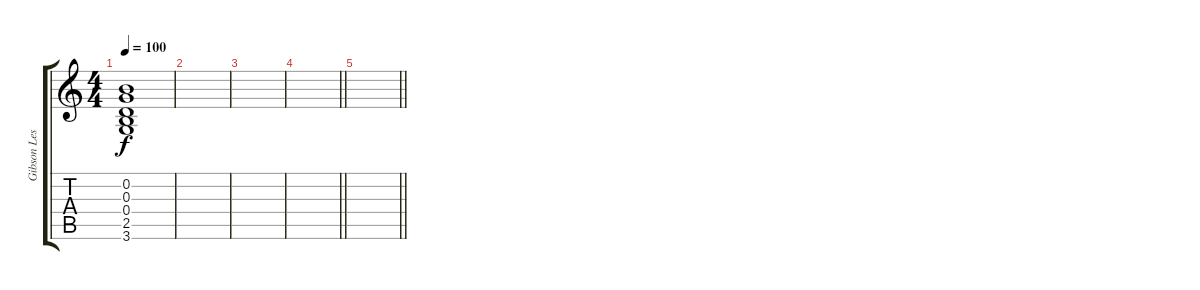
\track ("Gibson Les Paul Standart" "Gibson Les") {instrument electricguitarclean}
\staff {score tabs}
\tuning (E4 B3 G3 D3 A2 E2) {hide}
\ts (4 4)
\tempo 100
\clef g2
\ks c
(0.2 0.3 0.4 2.5 3.6).1{dy f} |
|
|
\barLineRight lightlight
|
\barLineRight lightlight
